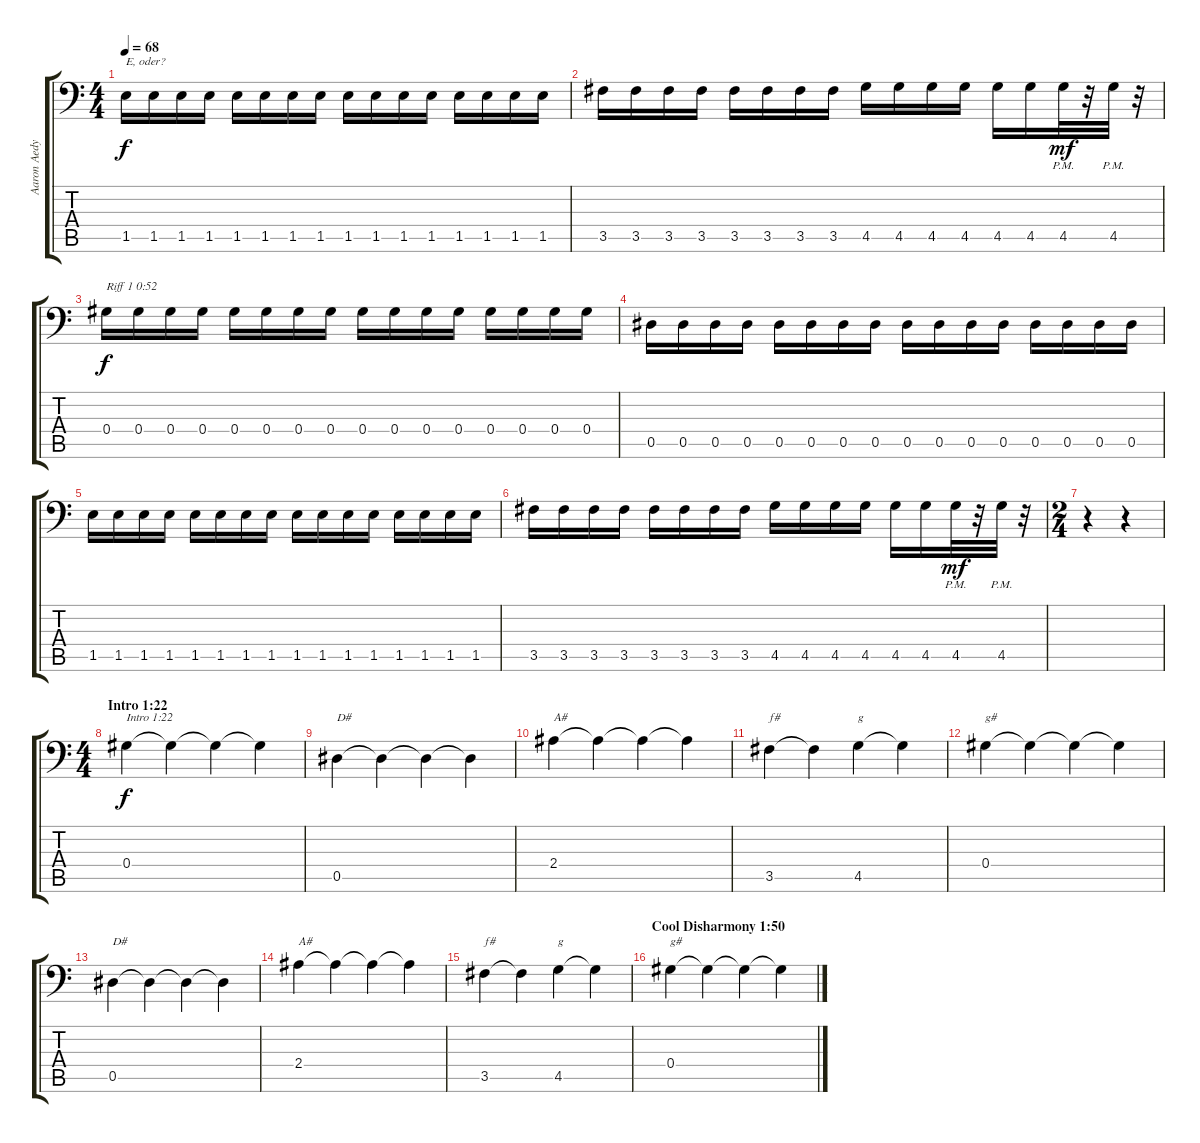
\track ("Aaron Aedy Harmony/Double" "Aaron Aedy") {instrument distortionguitar}
\staff {score tabs}
\tuning (Bb3 F3 Db3 Ab2 Eb2 Bb1) {hide}
\ts (4 4)
\tempo 68
\clef f4
\ks c
1.5.16{txt "E, oder?" dy f} 1.5.16 1.5.16 1.5.16 1.5.16 1.5.16 1.5.16 1.5.16 1.5.16 1.5.16 1.5.16 1.5.16 1.5.16 1.5.16 1.5.16 1.5.16 |
3.5.16 3.5.16 3.5.16 3.5.16 3.5.16 3.5.16 3.5.16 3.5.16 4.5.16 4.5.16 4.5.16 4.5.16 4.5.16 4.5.16 4.5{pm}.32{dy mf} r.32 4.5{pm}.32 r.32 |
0.4.16{txt "Riff 1 0:52" dy f} 0.4.16 0.4.16 0.4.16 0.4.16 0.4.16 0.4.16 0.4.16 0.4.16 0.4.16 0.4.16 0.4.16 0.4.16 0.4.16 0.4.16 0.4.16 |
0.5.16 0.5.16 0.5.16 0.5.16 0.5.16 0.5.16 0.5.16 0.5.16 0.5.16 0.5.16 0.5.16 0.5.16 0.5.16 0.5.16 0.5.16 0.5.16 |
1.5.16 1.5.16 1.5.16 1.5.16 1.5.16 1.5.16 1.5.16 1.5.16 1.5.16 1.5.16 1.5.16 1.5.16 1.5.16 1.5.16 1.5.16 1.5.16 |
3.5.16 3.5.16 3.5.16 3.5.16 3.5.16 3.5.16 3.5.16 3.5.16 4.5.16 4.5.16 4.5.16 4.5.16 4.5.16 4.5.16 4.5{pm}.32{dy mf} r.32 4.5{pm}.32 r.32 |
\ts (2 4)
r.4 r.4 |
\ts (4 4)
\section ("" "Intro 1:22")
0.4.4{txt "Intro 1:22" dy f} 0.4{t}.4 0.4{t}.4 0.4{t}.4 |
0.5.4{txt "D#"} 0.5{t}.4 0.5{t}.4 0.5{t}.4 |
2.4.4{txt "A#"} 2.4{t}.4 2.4{t}.4 2.4{t}.4 |
3.5.4{txt "f#"} 3.5{t}.4 4.5.4{txt "g"} 4.5{t}.4 |
0.4.4{txt "g#"} 0.4{t}.4 0.4{t}.4 0.4{t}.4 |
0.5.4{txt "D#"} 0.5{t}.4 0.5{t}.4 0.5{t}.4 |
2.4.4{txt "A#"} 2.4{t}.4 2.4{t}.4 2.4{t}.4 |
3.5.4{txt "f#"} 3.5{t}.4 4.5.4{txt "g"} 4.5{t}.4 |
\section ("" "Cool Disharmony 1:50")
0.4.4{txt "g#"} 0.4{t}.4 0.4{t}.4 0.4{t}.4
